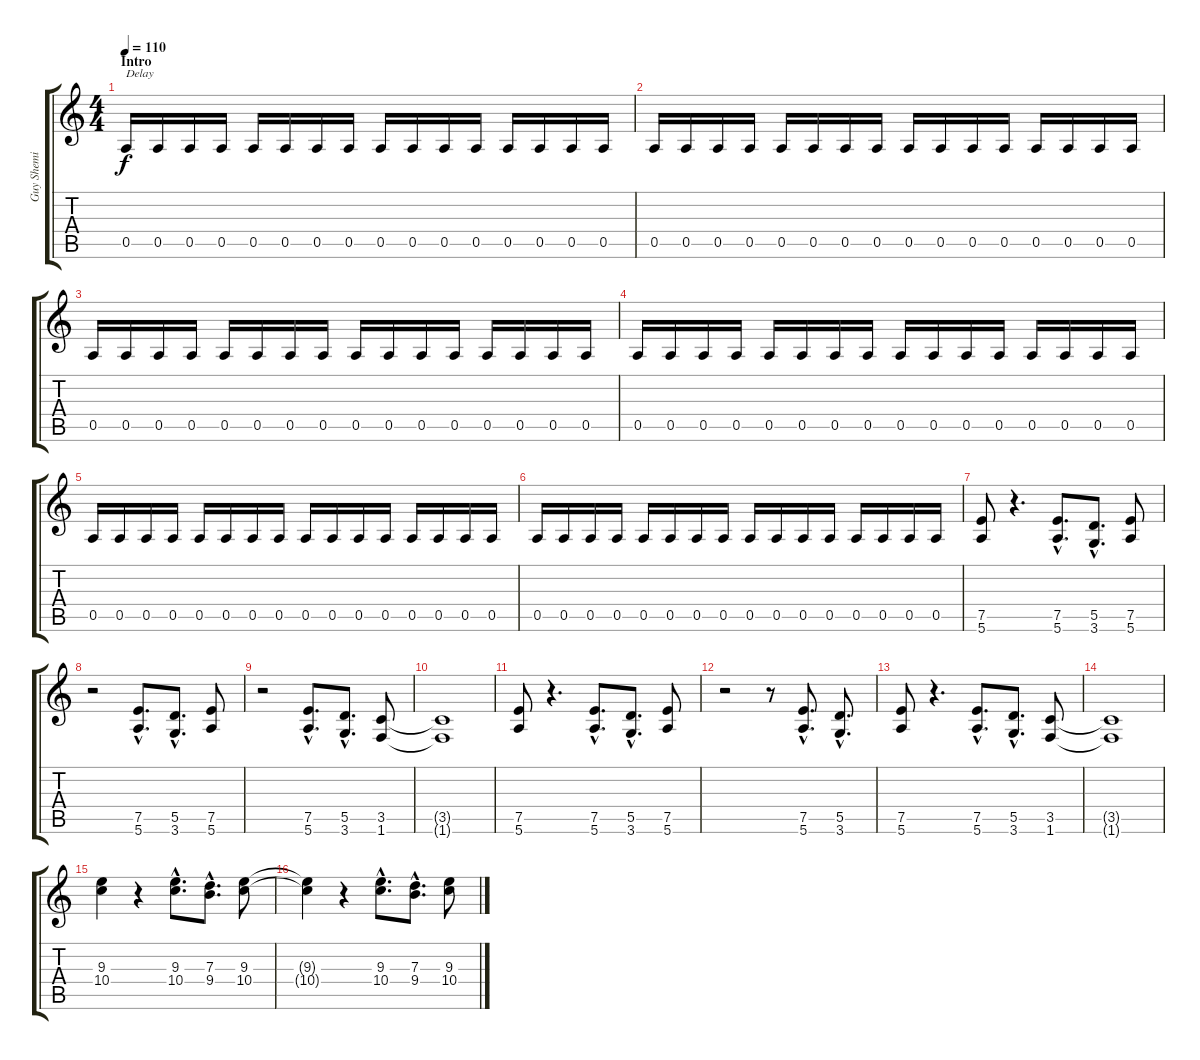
\track ("Guy Shemi" "Guy Shemi") {instrument distortionguitar}
\staff {score tabs}
\tuning (E4 B3 G3 D3 A2 E2) {hide}
\ts (4 4)
\section ("" "Intro")
\tempo 110
\clef g2
\ks c
0.5.16{txt "Delay" dy f volume 7 balance 8 instrument electricguitarmuted} 0.5.16 0.5.16 0.5.16 0.5.16 0.5.16 0.5.16 0.5.16 0.5.16 0.5.16 0.5.16 0.5.16 0.5.16 0.5.16 0.5.16 0.5.16 |
0.5.16{volume 7 instrument electricguitarmuted} 0.5.16 0.5.16 0.5.16 0.5.16 0.5.16 0.5.16 0.5.16 0.5.16 0.5.16 0.5.16 0.5.16 0.5.16 0.5.16 0.5.16 0.5.16 |
0.5.16{volume 7 instrument electricguitarmuted} 0.5.16 0.5.16 0.5.16 0.5.16 0.5.16 0.5.16 0.5.16 0.5.16 0.5.16 0.5.16 0.5.16 0.5.16 0.5.16 0.5.16 0.5.16 |
0.5.16{volume 7 instrument electricguitarmuted} 0.5.16 0.5.16 0.5.16 0.5.16 0.5.16 0.5.16 0.5.16 0.5.16 0.5.16 0.5.16 0.5.16 0.5.16 0.5.16 0.5.16 0.5.16 |
0.5.16{volume 7 instrument electricguitarmuted} 0.5.16 0.5.16 0.5.16 0.5.16 0.5.16 0.5.16 0.5.16 0.5.16 0.5.16 0.5.16 0.5.16 0.5.16 0.5.16 0.5.16 0.5.16 |
0.5.16{volume 7 instrument electricguitarmuted} 0.5.16 0.5.16 0.5.16 0.5.16 0.5.16 0.5.16 0.5.16 0.5.16 0.5.16 0.5.16 0.5.16 0.5.16 0.5.16 0.5.16 0.5.16 |
(7.5 5.6).8{volume 13 balance 12 instrument distortionguitar} r.4{d} (7.5{hac} 5.6{hac}).8{d} (5.5{hac} 3.6{hac}).8{d} (7.5 5.6).8 |
r.2 (7.5{hac} 5.6{hac}).8{d} (5.5{hac} 3.6{hac}).8{d} (7.5 5.6).8 |
r.2 (7.5{hac} 5.6{hac}).8{d} (5.5{hac} 3.6{hac}).8{d} (3.5 1.6).8 |
(3.5{t} 1.6{t}).1 |
(7.5 5.6).8{instrument distortionguitar} r.4{d} (7.5{hac} 5.6{hac}).8{d} (5.5{hac} 3.6{hac}).8{d} (7.5 5.6).8 |
r.2 r.8 (7.5{hac} 5.6{hac}).8{d} (5.5{hac} 3.6{hac}).8{d} |
(7.5 5.6).8 r.4{d} (7.5{hac} 5.6{hac}).8{d} (5.5{hac} 3.6{hac}).8{d} (3.5 1.6).8 |
(3.5{t} 1.6{t}).1 |
(9.3 10.4).4{instrument distortionguitar} r.4 (9.3{hac} 10.4{hac}).8{d} (7.3{hac} 9.4{hac}).8{d} (9.3 10.4).8 |
(9.3{t} 10.4{t}).4 r.4 (9.3{hac} 10.4{hac}).8{d} (7.3{hac} 9.4{hac}).8{d} (9.3 10.4).8
